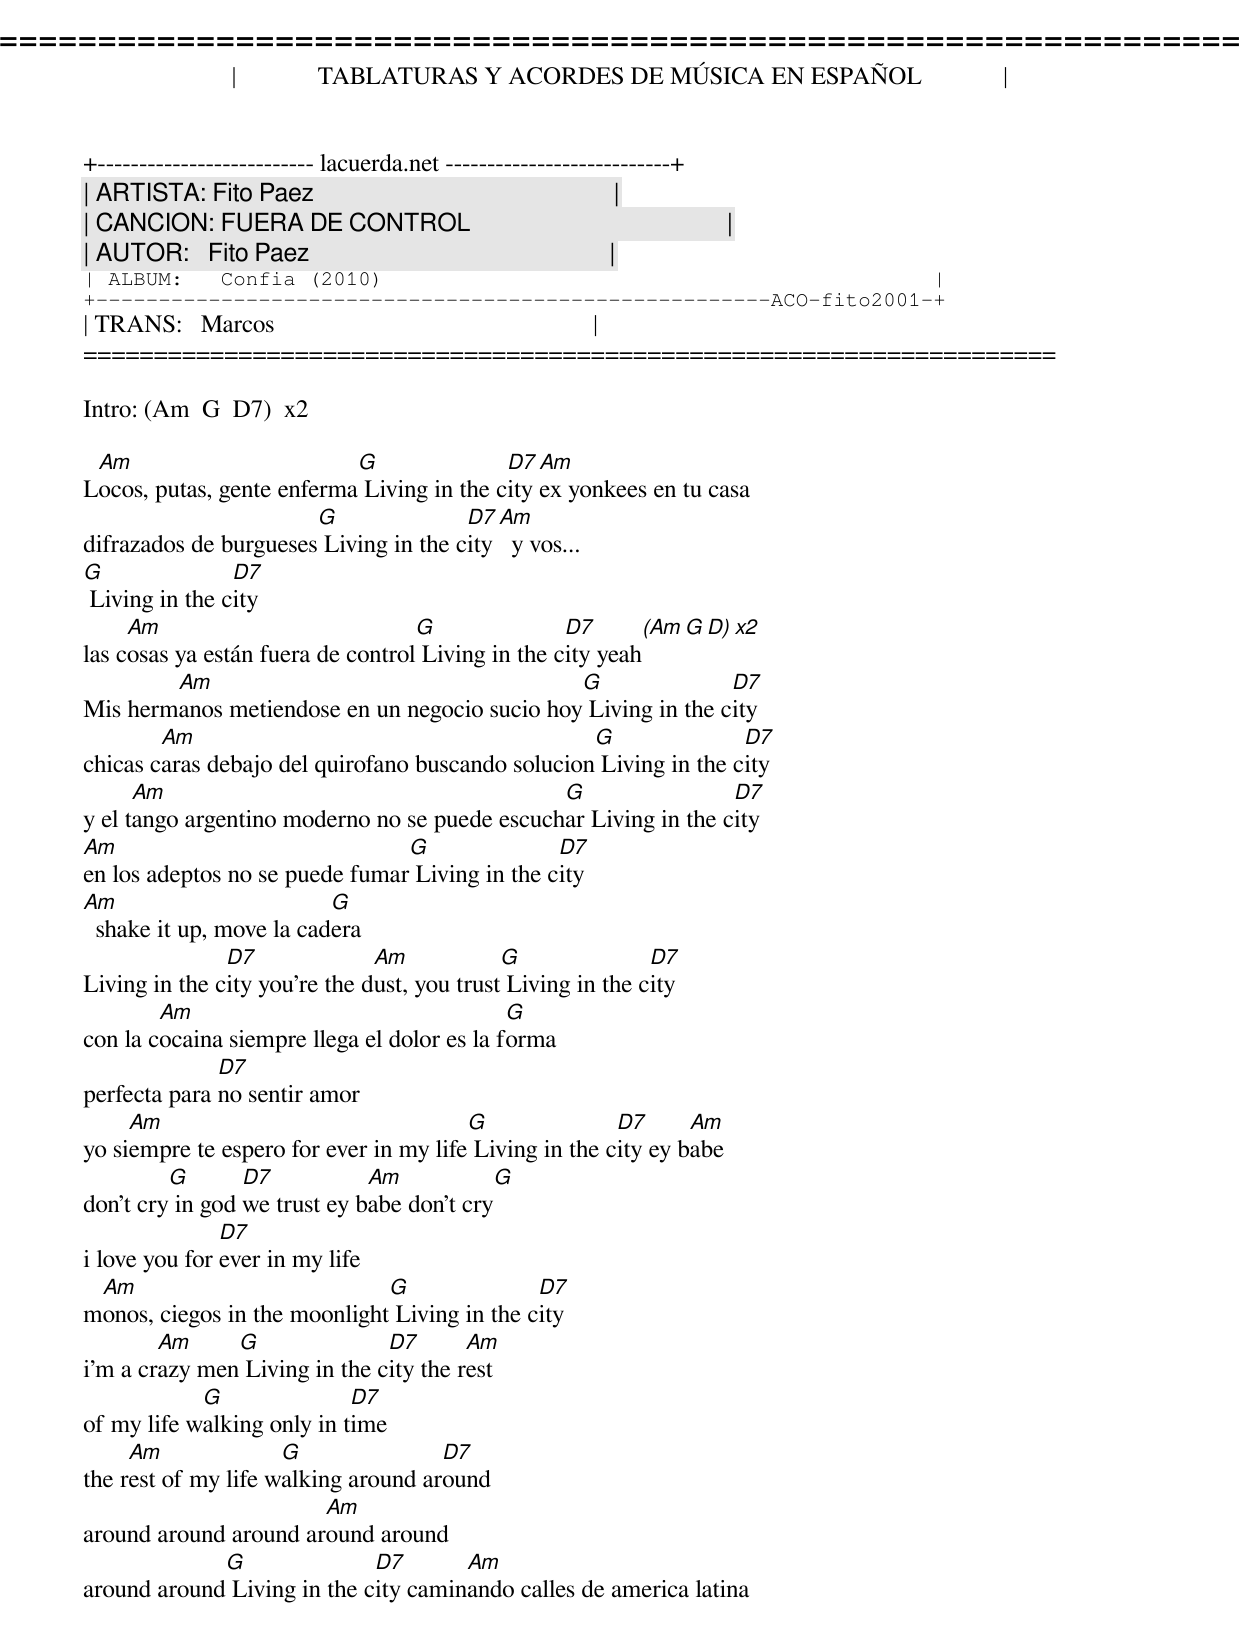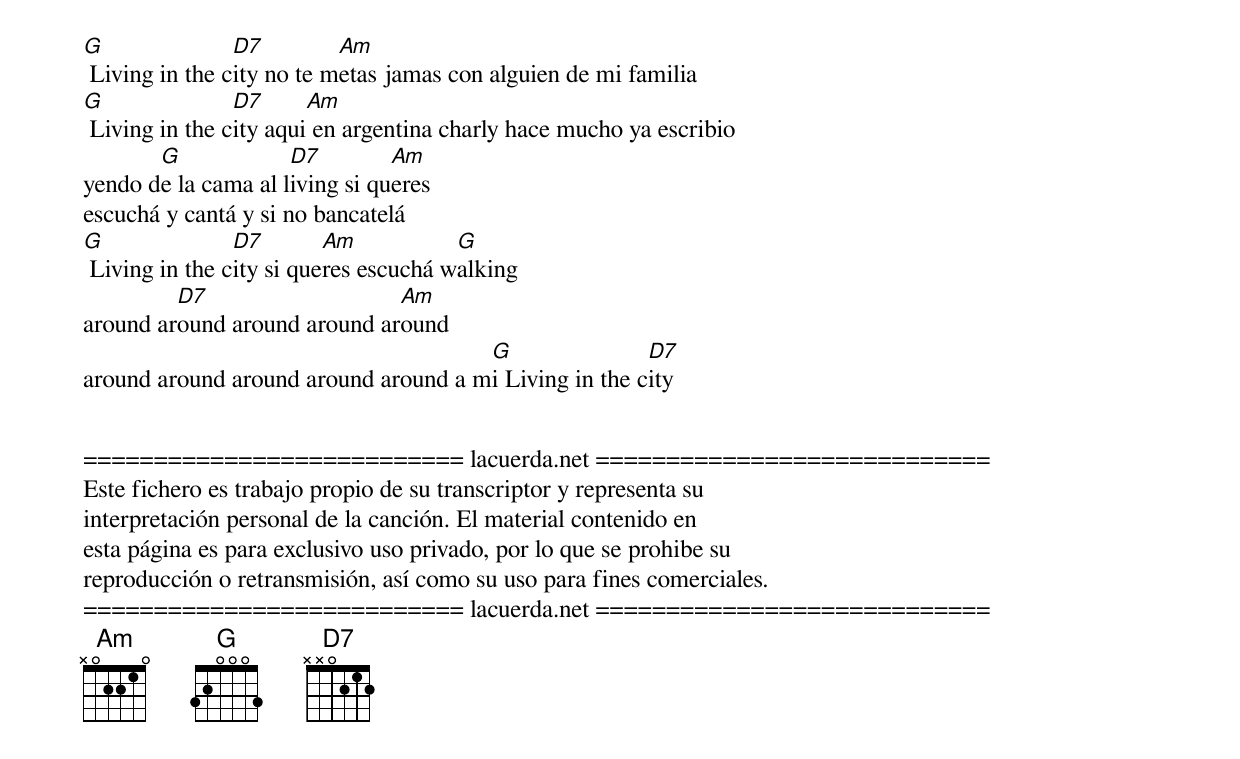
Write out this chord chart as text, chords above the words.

=====================================================================
|             TABLATURAS Y ACORDES DE MÚSICA EN ESPAÑOL             |
+-------------------------- lacuerda.net ---------------------------+
| ARTISTA: Fito Paez                                                |
| CANCION: FUERA DE CONTROL                                         |
| AUTOR:   Fito Paez                                                |
| ALBUM:   Confia (2010)                                            |
+------------------------------------------------------ACO-fito2001-+
| TRANS:   Marcos                                                   |
=====================================================================

Intro: (Am  G  D7)  x2

 Am                        G               D7  Am
Locos, putas, gente enferma Living in the city ex yonkees en tu casa
                       G               D7  Am
difrazados de burgueses Living in the city   y vos...
G               D7
 Living in the city
     Am                            G               D7      (Am  G  D)  x2
las cosas ya están fuera de control Living in the city yeah
        Am                                     G               D7
Mis hermanos metiendose en un negocio sucio hoy Living in the city
        Am                                         G               D7
chicas caras debajo del quirofano buscando solucion Living in the city
      Am                                       G                 D7
y el tango argentino moderno no se puede escuchar Living in the city
Am                              G               D7
en los adeptos no se puede fumar Living in the city
Am                        G
  shake it up, move la cadera
               D7              Am            G               D7
Living in the city you're the dust, you trust Living in the city
        Am                                   G
con la cocaina siempre llega el dolor es la forma
              D7
perfecta para no sentir amor
     Am                                 G               D7      Am
yo siempre te espero for ever in my life Living in the city ey babe
         G       D7           Am           G
don't cry in god we trust ey babe don't cry
               D7
i love you for ever in my life
 Am                           G               D7
monos, ciegos in the moonlight Living in the city
        Am     G               D7       Am
i'm a crazy men Living in the city the rest
            G               D7
of my life walking only in time
     Am              G               D7
the rest of my life walking around around
                       Am
around around around around around
             G               D7       Am
around around Living in the city caminando calles de america latina
G               D7         Am
 Living in the city no te metas jamas con alguien de mi familia
G               D7      Am
 Living in the city aqui en argentina charly hace mucho ya escribio
       G             D7         Am
yendo de la cama al living si queres
escuchá y cantá y si no bancatelá
G               D7        Am           G
 Living in the city si queres escuchá walking
         D7                   Am
around around around around around
                                      G                D7
around around around around around a mi Living in the city


=========================== lacuerda.net ============================
Este fichero es trabajo propio de su transcriptor y representa su
interpretación personal de la canción. El material contenido en
esta página es para exclusivo uso privado, por lo que se prohibe su
reproducción o retransmisión, así como su uso para fines comerciales.
=========================== lacuerda.net ============================
